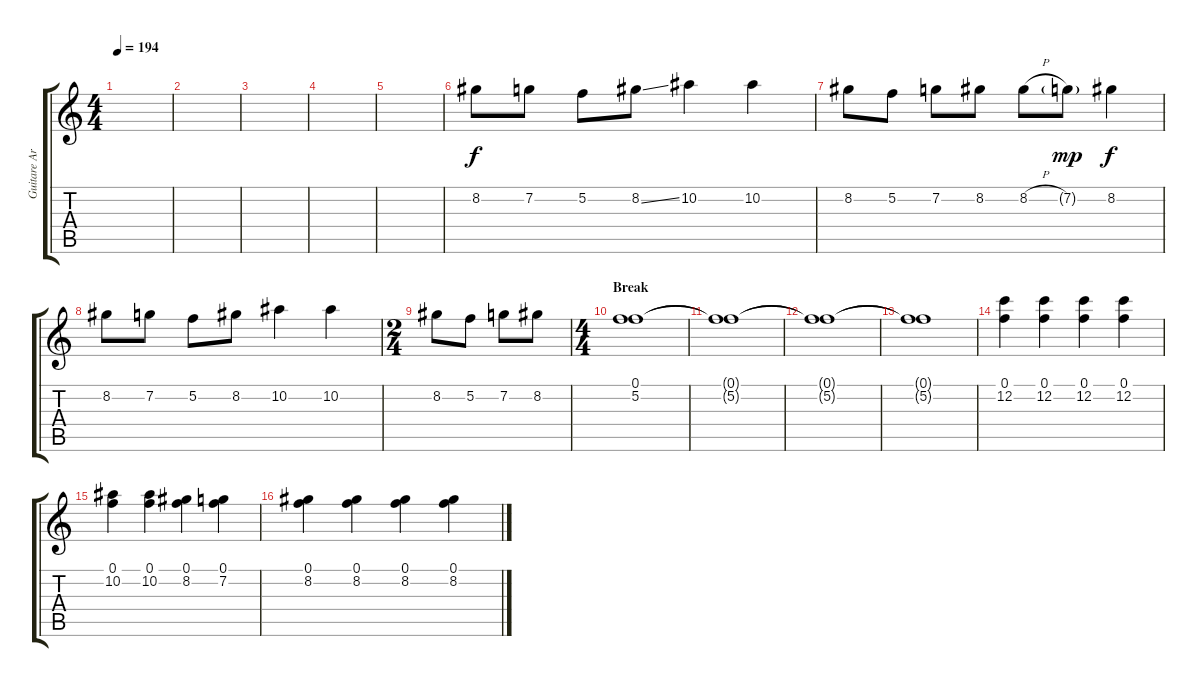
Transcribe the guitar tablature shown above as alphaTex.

\track ("Guitare Arpèges 1" "Guitare Ar") {instrument distortionguitar}
\staff {score tabs}
\tuning (F4 C4 Ab3 Eb3 Bb2 F2) {hide}
\ts (4 4)
\tempo 194
\clef g2
\ks c
|
|
|
|
|
8.2.8 7.2.8 5.2.8 8.2{ss}.8 10.2.4 10.2.4 |
8.2.8 5.2.8 7.2.8 8.2.8 8.2{h}.8 7.2{g}.8{dy mp} 8.2.4{dy f} |
8.2.8 7.2.8 5.2.8 8.2.8 10.2.4 10.2.4 |
\ts (2 4)
8.2.8 5.2.8 7.2.8 8.2.8 |
\ts (4 4)
\section ("" "Break")
(0.1 5.2).1 |
(0.1{t} 5.2{t}).1 |
(0.1{t} 5.2{t}).1 |
(0.1{t} 5.2{t}).1 |
(0.1 12.2).4 (0.1 12.2).4 (0.1 12.2).4 (0.1 12.2).4 |
(0.1 10.2).4 (0.1 10.2).4 (0.1 8.2).4 (0.1 7.2).4 |
(0.1 8.2).4 (0.1 8.2).4 (0.1 8.2).4 (0.1 8.2).4
